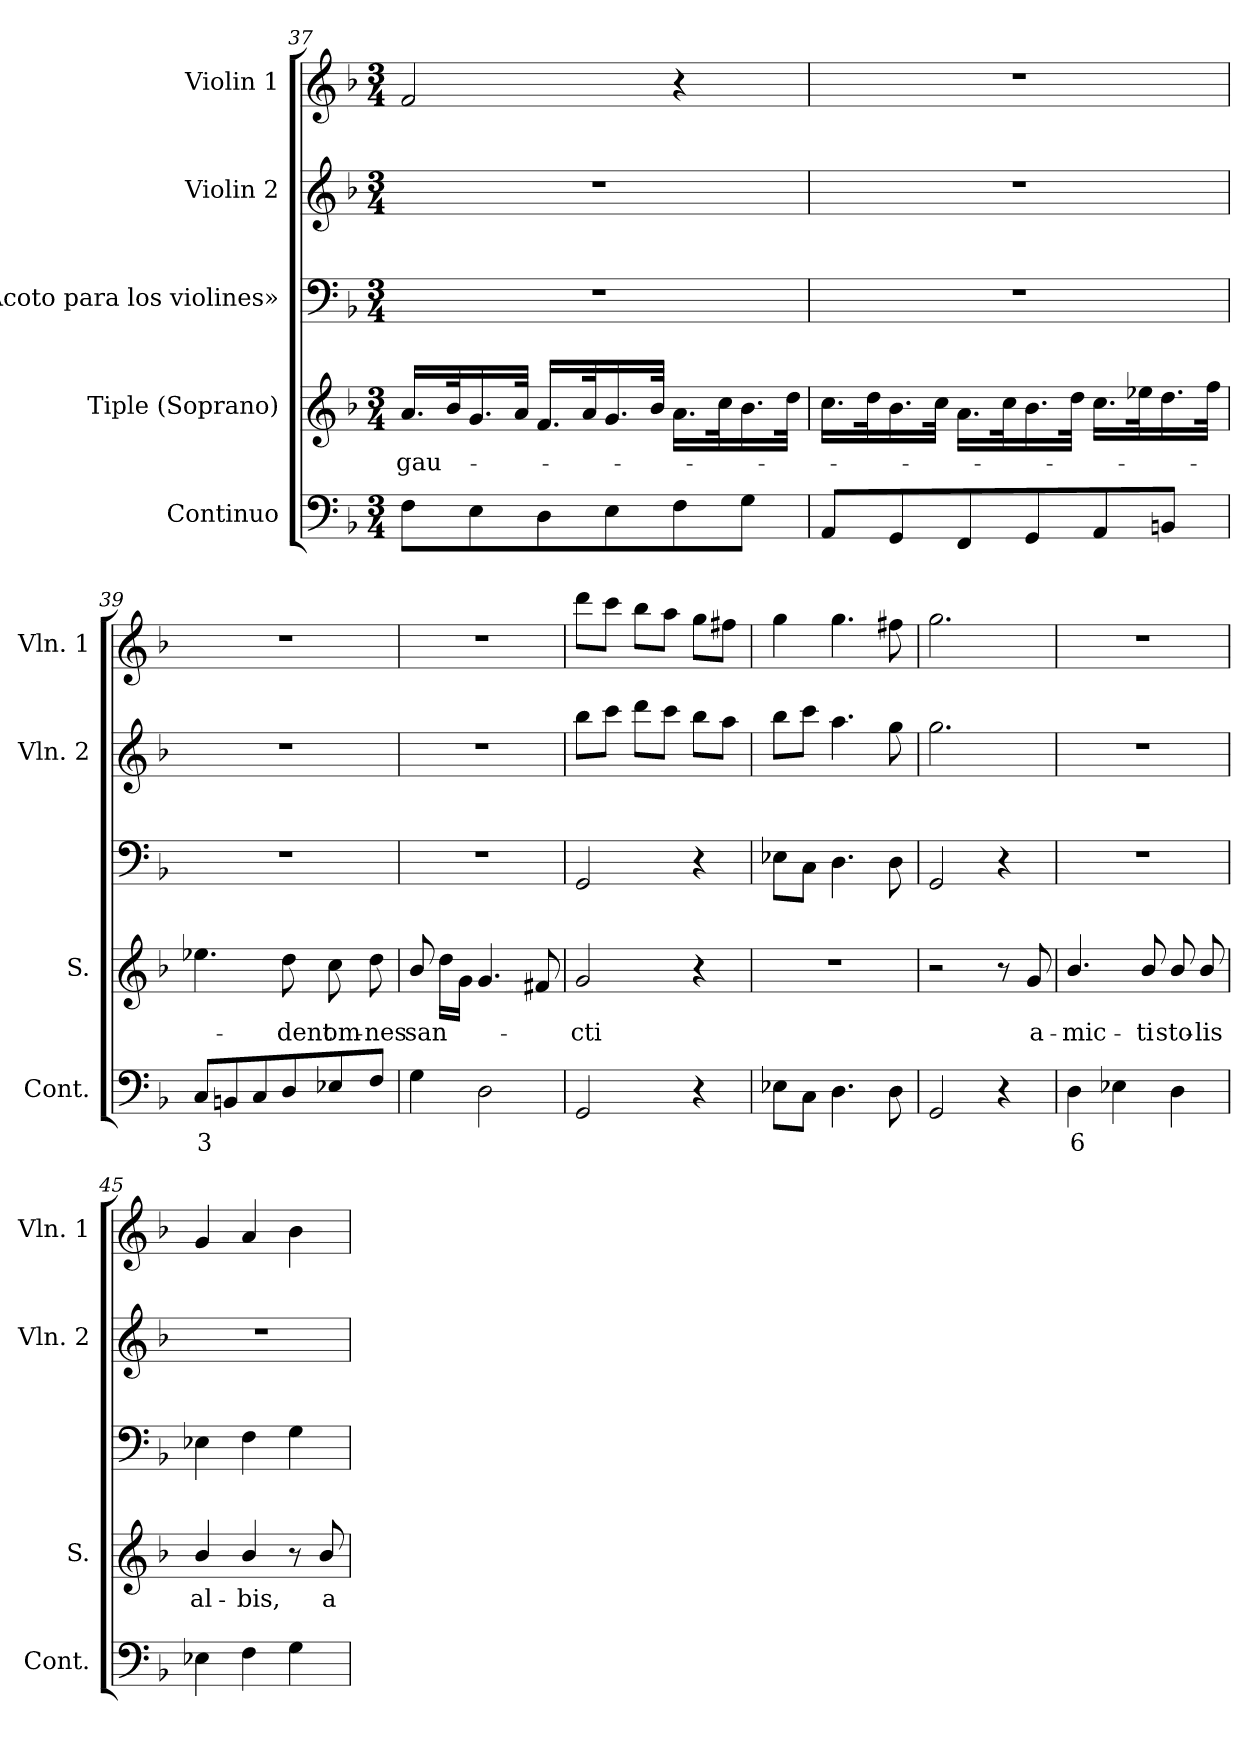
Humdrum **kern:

**kern	**text	**kern	**text	**kern	**kern	**kern
*part5	*part5	*part4	*part4	*part3	*part2	*part1
*staff5	*staff5	*staff4	*staff4	*staff3	*staff2	*staff1
*I"Continuo	*	*I"Tiple (Soprano)	*	*I"«Acoto para los violines»	*I"Violin 2	*I"Violin 1
*I'Cont.	*	*I'S.	*	*	*I'Vln. 2	*I'Vln. 1
!!LO:PB:g=z
*clefF4	*	*clefG2	*	*clefF4	*clefG2	*clefG2
*k[b-]	*	*k[b-]	*	*k[b-]	*k[b-]	*k[b-]
*F:	*	*F:	*	*F:	*F:	*F:
*M3/4	*	*M3/4	*	*M3/4	*M3/4	*M3/4
=37	=37	=37	=37	=37	=37	=37
!	!	!	!LO:LY:b:color=#000000	!LO:N:vis=1	!LO:N:vis=1	!
8Fi\L	.	16.ai/LL	gau-	2.r	2.r	2fi/
.	.	32b-i/k	.	.	.	.
8Ei\	.	16.gi/	.	.	.	.
.	.	32ai/JJk	.	.	.	.
8Di\	.	16.fi/LL	.	.	.	.
.	.	32ai/k	.	.	.	.
8Ei\	.	16.gi/	.	.	.	.
.	.	32b-i/JJk	.	.	.	.
8Fi\	.	16.ai\LL	.	.	.	4r
.	.	32cci\k	.	.	.	.
8Gi\J	.	16.b-i\	.	.	.	.
.	.	32ddi\JJk	.	.	.	.
=38	=38	=38	=38	=38	=38	=38
!	!	!	!	!LO:N:vis=1	!LO:N:vis=1	!LO:N:vis=1
8AAi/L	.	16.cci\LL	.	2.r	2.r	2.r
.	.	32ddi\k	.	.	.	.
8GGi/	.	16.b-i\	.	.	.	.
.	.	32cci\JJk	.	.	.	.
8FFi/	.	16.ai\LL	.	.	.	.
.	.	32cci\k	.	.	.	.
8GGi/	.	16.b-i\	.	.	.	.
.	.	32ddi\JJk	.	.	.	.
8AAi/	.	16.cci\LL	.	.	.	.
.	.	32ee-Xi\k	.	.	.	.
8BBni/J	.	16.ddi\	.	.	.	.
.	.	32ffi\JJk	.	.	.	.
=39	=39	=39	=39	=39	=39	=39
!	!LO:LY:b:color=#000000	!	!	!LO:N:vis=1	!LO:N:vis=1	!LO:N:vis=1
8Ci/L	3	4.ee-Xi\	.	2.r	2.r	2.r
8BBni/	.	.	.	.	.	.
8Ci/	.	.	.	.	.	.
!	!	!	!LO:LY:b:color=#000000	!	!	!
8Di/	.	8ddi\	-dent	.	.	.
!	!	!	!LO:LY:b:color=#000000	!	!	!
8E-Xi/	.	8cci\	om-	.	.	.
!	!	!	!LO:LY:b:color=#000000	!	!	!
8Fi/J	.	8ddi\	-nes	.	.	.
=40	=40	=40	=40	=40	=40	=40
!	!	!	!LO:LY:b:color=#000000	!LO:N:vis=1	!LO:N:vis=1	!LO:N:vis=1
4Gi\	.	8b-i/	san-	2.r	2.r	2.r
.	.	16ddi\LL	.	.	.	.
.	.	16gi\JJ	.	.	.	.
2Di\	.	4.gi/	.	.	.	.
.	.	8f#Xi/	.	.	.	.
=41	=41	=41	=41	=41	=41	=41
!	!	!	!LO:LY:b:color=#000000	!	!	!
2GGi/	.	2gi/	-cti	2GGi/	8bb-i\L	8dddi\L
.	.	.	.	.	8ccci\J	8ccci\J
.	.	.	.	.	8dddi\L	8bb-i\L
.	.	.	.	.	8ccci\J	8aai\J
4r	.	4r	.	4r	8bb-i\L	8ggi\L
.	.	.	.	.	8aai\J	8ff#Xi\J
!!LO:LB:g=z
=42	=42	=42	=42	=42	=42	=42
!	!	!LO:N:vis=1	!	!	!	!
8E-Xi\L	.	2.r	.	8E-Xi\L	8bb-i\L	4ggi\
8Ci\J	.	.	.	8Ci\J	8ccci\J	.
4.Di\	.	.	.	4.Di\	4.aai\	4.ggi\
8Di\	.	.	.	8Di\	8ggi\	8ff#Xi\
=43	=43	=43	=43	=43	=43	=43
2GGi/	.	2r	.	2GGi/	2.ggi\	2.ggi\
4r	.	8r	.	4r	.	.
!	!	!	!LO:LY:b:color=#000000	!	!	!
.	.	8gi/	a-	.	.	.
=44	=44	=44	=44	=44	=44	=44
!	!LO:LY:b:color=#000000	!	!	!	!	!
!	!	!	!LO:LY:b:color=#000000	!LO:N:vis=1	!LO:N:vis=1	!LO:N:vis=1
4Di\	6	4.b-i/	-mic-	2.r	2.r	2.r
4E-Xi\	.	.	.	.	.	.
!	!	!	!LO:LY:b:color=#000000	!	!	!
.	.	8b-i/	-ti	.	.	.
!	!	!	!LO:LY:b:color=#000000	!	!	!
4Di\	.	8b-i/	sto-	.	.	.
!	!	!	!LO:LY:b:color=#000000	!	!	!
.	.	8b-i/	-lis	.	.	.
=45	=45	=45	=45	=45	=45	=45
!	!	!	!LO:LY:b:color=#000000	!	!LO:N:vis=1	!
4E-Xi\	.	4b-i/	al-	4E-Xi\	2.r	4gi/
!	!	!	!LO:LY:b:color=#000000	!	!	!
4Fi\	.	4b-i/	-bis,	4Fi\	.	4ai/
4Gi\	.	8r	.	4Gi\	.	4b-i\
!	!	!	!LO:LY:b:color=#000000	!	!	!
.	.	8b-i/	a-	.	.	.
=	=	=	=	=	=	=
*-	*-	*-	*-	*-	*-	*-
